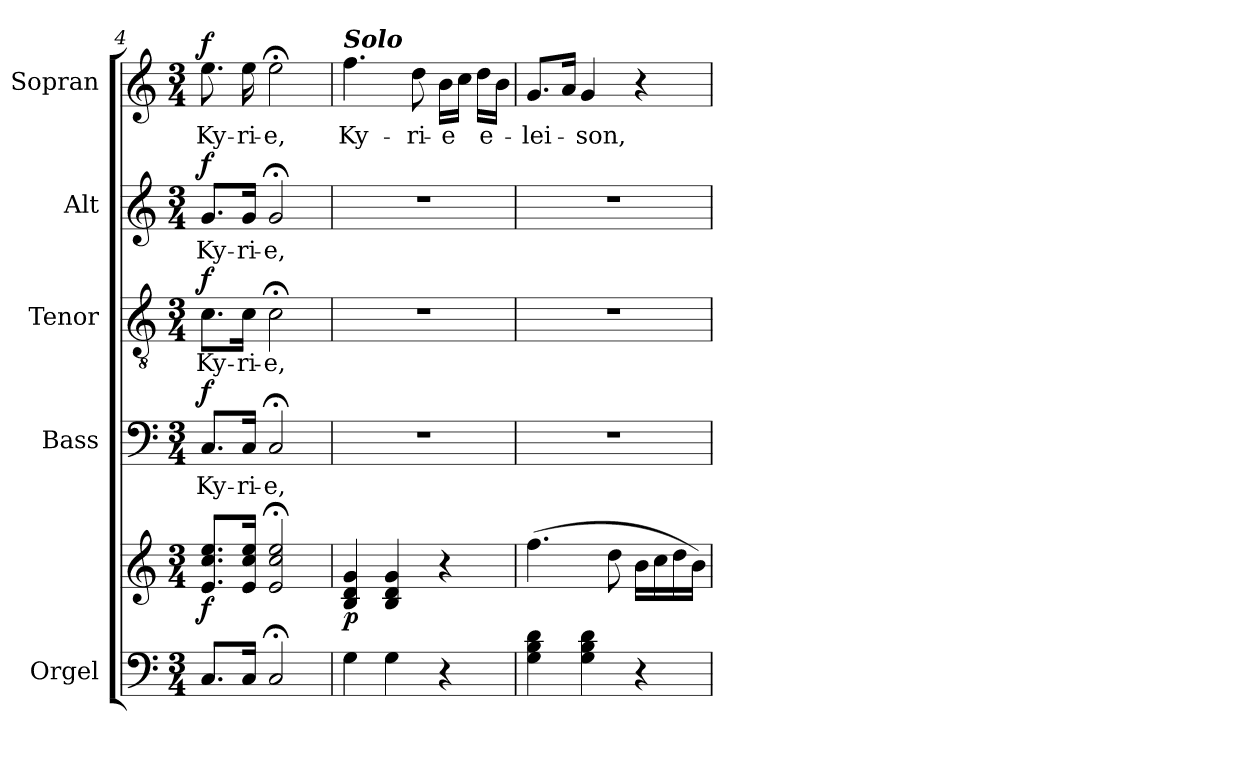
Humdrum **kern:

**kern	**kern	**dynam	**kern	**text	**dynam	**kern	**text	**dynam	**kern	**text	**dynam	**kern	**text	**dynam
*part5	*part5	*part5	*part4	*part4	*part4	*part3	*part3	*part3	*part2	*part2	*part2	*part1	*part1	*part1
*staff6	*staff5	*staff5/6	*staff4	*staff4	*staff4	*staff3	*staff3	*staff3	*staff2	*staff2	*staff2	*staff1	*staff1	*staff1
*I"Orgel	*	*	*I"Bass	*	*	*I"Tenor	*	*	*I"Alt	*	*	*I"Sopran	*	*
*I'Org.	*	*	*I'B.	*	*	*I'T.	*	*	*I'A.	*	*	*I'S.	*	*
*clefF4	*clefG2	*	*clefF4	*	*	*clefGv2	*	*	*clefG2	*	*	*clefG2	*	*
*k[]	*k[]	*	*k[]	*	*	*k[]	*	*	*k[]	*	*	*k[]	*	*
*C:	*C:	*	*C:	*	*	*C:	*	*	*C:	*	*	*C:	*	*
*M3/4	*M3/4	*	*M3/4	*	*	*M3/4	*	*	*M3/4	*	*	*M3/4	*	*
=4	=4	=4	=4	=4	=4	=4	=4	=4	=4	=4	=4	=4	=4	=4
!	!	!LO:DY:b	!	!LO:LY:b	!LO:DY:a	!	!LO:LY:b	!LO:DY:a	!	!LO:LY:b	!LO:DY:a	!	!LO:LY:b	!LO:DY:a
8.C/L	8.e/ 8.cc/ 8.ee/L	f	8.C/L	Ky-	f	8.c\L	Ky-	f	8.g/L	Ky-	f	8.ee\	Ky-	f
!	!	!	!	!LO:LY:b	!	!	!LO:LY:b	!	!	!LO:LY:b	!	!	!LO:LY:b	!
16C/Jk	16e/ 16cc/ 16ee/Jk	.	16C/Jk	-ri-	.	16c\Jk	-ri-	.	16g/Jk	-ri-	.	16ee\	-ri-	.
!	!	!	!	!LO:LY:b	!	!	!LO:LY:b	!	!	!LO:LY:b	!	!	!LO:LY:b	!
2C;</	2e/;< 2cc/;< 2ee/;<	.	2C;</	-e,	.	2c;<\	-e,	.	2g;</	-e,	.	2ee;<\	-e,	.
=5	=5	=5	=5	=5	=5	=5	=5	=5	=5	=5	=5	=5	=5	=5
!	!	!	!	!	!	!	!	!	!	!	!	!LO:TX:a:Bi:t=Solo	!	!
!	!	!LO:DY:b	!	!	!	!	!	!	!	!	!	!	!LO:LY:b	!
4G\	4B/ 4d/ 4g/	p	2.r	.	.	2.r	.	.	2.r	.	.	4.ff\	Ky-	.
4G\	4B/ 4d/ 4g/	.	.	.	.	.	.	.	.	.	.	.	.	.
!	!	!	!	!	!	!	!	!	!	!	!	!	!LO:LY:b	!
.	.	.	.	.	.	.	.	.	.	.	.	8dd\	-ri-	.
!	!	!	!	!	!	!	!	!	!	!	!	!	!LO:LY:b	!
4r	4r	.	.	.	.	.	.	.	.	.	.	16b\LL	-e	.
.	.	.	.	.	.	.	.	.	.	.	.	16cc\JJ	.	.
!	!	!	!	!	!	!	!	!	!	!	!	!	!LO:LY:b	!
.	.	.	.	.	.	.	.	.	.	.	.	16dd\LL	e-	.
.	.	.	.	.	.	.	.	.	.	.	.	16b\JJ	.	.
=6	=6	=6	=6	=6	=6	=6	=6	=6	=6	=6	=6	=6	=6	=6
!	!	!	!	!	!	!	!	!	!	!	!	!	!LO:LY:b	!
4G\ 4B\ 4d\	(>4.ff\	.	2.r	.	.	2.r	.	.	2.r	.	.	8.g/L	-lei-	.
.	.	.	.	.	.	.	.	.	.	.	.	16a/Jk	.	.
!	!	!	!	!	!	!	!	!	!	!	!	!	!LO:LY:b	!
4G\ 4B\ 4d\	.	.	.	.	.	.	.	.	.	.	.	4g/	-son,	.
.	8dd\	.	.	.	.	.	.	.	.	.	.	.	.	.
4r	16b\LL	.	.	.	.	.	.	.	.	.	.	4r	.	.
.	16cc\	.	.	.	.	.	.	.	.	.	.	.	.	.
.	16dd\	.	.	.	.	.	.	.	.	.	.	.	.	.
.	16b\JJ)	.	.	.	.	.	.	.	.	.	.	.	.	.
=	=	=	=	=	=	=	=	=	=	=	=	=	=	=
*-	*-	*-	*-	*-	*-	*-	*-	*-	*-	*-	*-	*-	*-	*-
